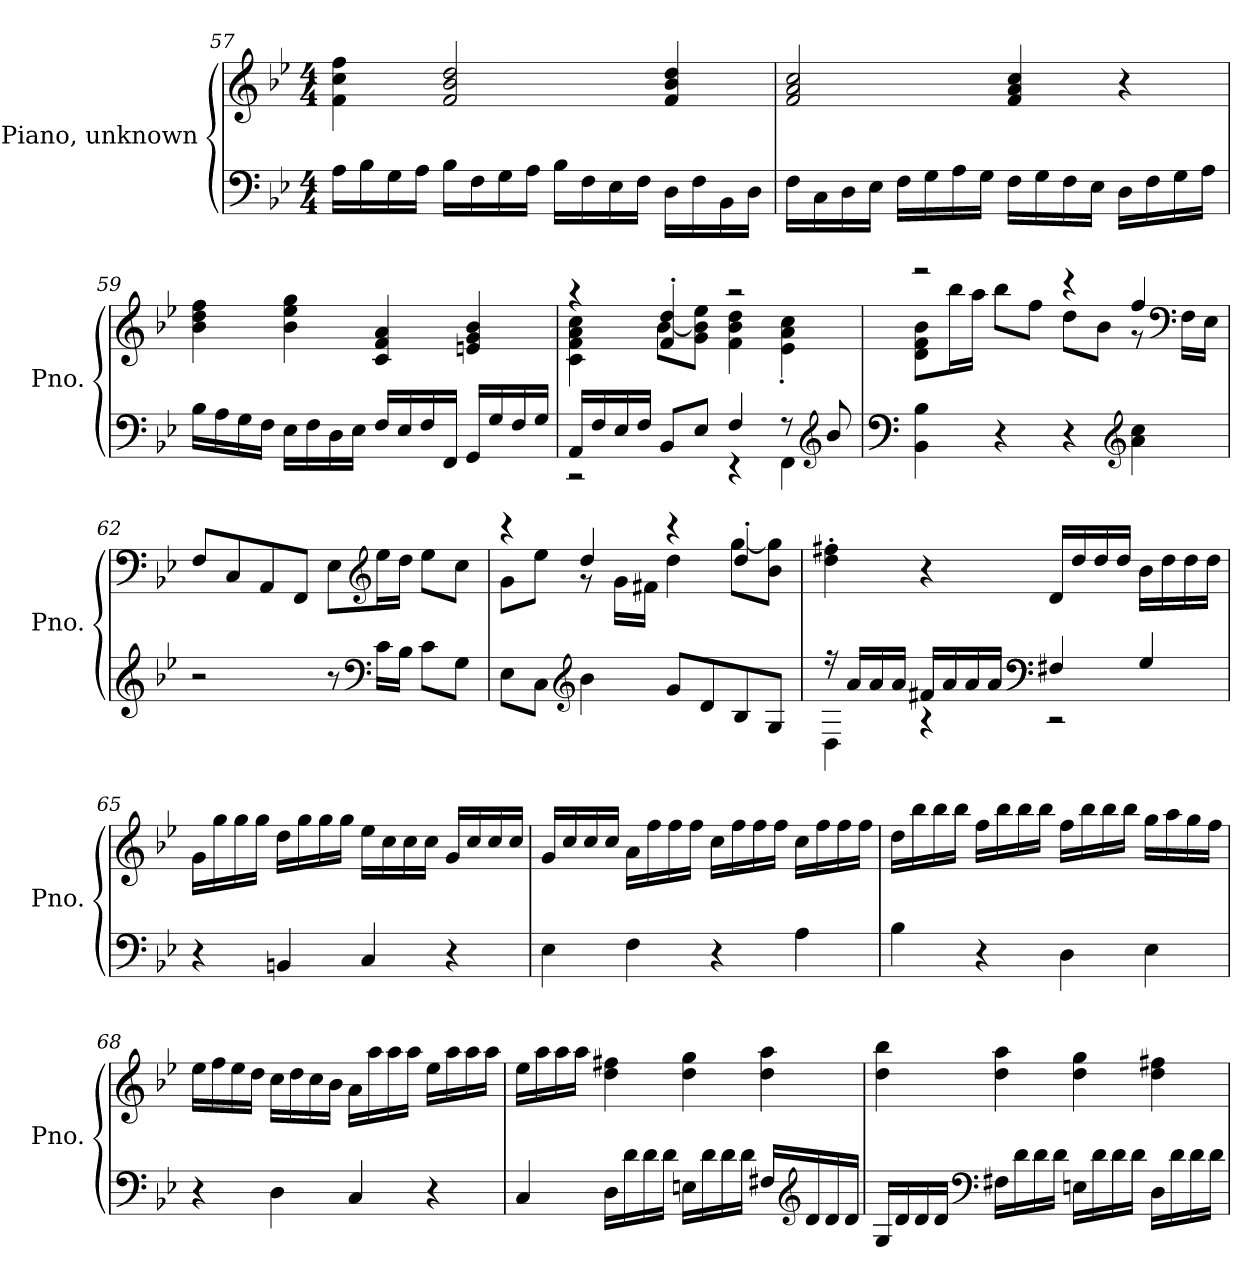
**kern	**kern
*part1	*part1
*staff2	*staff1
*I"Piano, unknown	*
*I'Pno.	*
!!LO:LB:g=z
*clefF4	*clefG2
*k[b-e-]	*k[b-e-]
*M4/4	*M4/4
=57	=57
16A\LL	4f\ 4cc\ 4ff\
16B-\	.
16G\	.
16A\JJ	.
16B-\LL	2f/ 2b-/ 2dd/
16F\	.
16G\	.
16A\JJ	.
16B-\LL	.
16F\	.
16E-\	.
16F\JJ	.
16D\LL	4f/ 4b-/ 4dd/
16F\	.
16BB-\	.
16D\JJ	.
=58	=58
16F\LL	2f/ 2a/ 2cc/
16C\	.
16D\	.
16E-\JJ	.
16F\LL	.
16G\	.
16A\	.
16G\JJ	.
16F\LL	4f/ 4a/ 4cc/
16G\	.
16F\	.
16E-\JJ	.
16D\LL	4r
16F\	.
16G\	.
16A\JJ	.
!!LO:LB:g=z
=59	=59
16B-\LL	4b-\ 4dd\ 4ff\
16A\	.
16G\	.
16F\JJ	.
16E-\LL	4b-\ 4ee-\ 4gg\
16F\	.
16D\	.
16E-\JJ	.
16F/LL	4c/ 4f/ 4a/
16E-/	.
16F/	.
16FF/JJ	.
16GG/LL	4en/ 4g/ 4b-/
16G/	.
16F/	.
16G/JJ	.
=60	=60
*^	*^
16AA/LL	2r	4r	4c\ 4f\ 4a\ 4cc\
16F/	.	.	.
16E-/	.	.	.
16F/JJ	.	.	.
8BB-/L	.	4f/' 4dd/'	[8b-\L
8E-/J	.	.	8g\ 8b-\] 8ee-\J
4F/	4r	2r	4f\ 4b-\ 4dd\
8r	4FF\	.	4e-\' 4a\' 4cc\'
*clefG2	*	*	*
8b-/	.	.	.
*v	*v	*	*
=61	=61	=61
*clefF4	*	*
4BB-\ 4B-\	2r	8d\ 8f\ 8b-\L
.	.	16bb-\L
.	.	16aa\JJ
4r	.	8bb-\L
.	.	8ff\J
4r	4r	8dd\L
.	.	8b-\J
*clefG2	*	*
4a\ 4cc\	4ff/	8r
*	*clefF4	*
.	.	16F\LL
.	.	16E-\JJ
*	*v	*v
!!LO:PB:g=z
=62	=62
2r	8F/L
.	8C/
.	8AA/
.	8FF/J
8r	8E-\L
*clefF4	*clefG2
16c\LL	16ee-\L
16B-\JJ	16dd\JJ
8c\L	8ee-\L
8G\J	8cc\J
=63	=63
*	*^
8E-\L	4r	8g\L
8C\J	.	8ee-\J
*clefG2	*	*
4b-\	4dd/	8r
.	.	16g\LL
.	.	16f#X\JJ
8g/L	4r	4dd\
8d/	.	.
8B-/	4dd'/	[8gg\L
8G/J	.	8b-\ 8gg\]J
*	*v	*v
=64	=64
*^	*
16r	4D\	4dd\' 4ff#X\'
16a/LL	.	.
16a/	.	.
16a/JJ	.	.
16f#X/LL	4r	4r
16a/	.	.
16a/	.	.
16a/JJ	.	.
*clefF4	*	*
4F#X/	2r	16d/LL
.	.	16dd/
.	.	16dd/
.	.	16dd/JJ
4G/	.	16b-\LL
.	.	16dd\
.	.	16dd\
.	.	16dd\JJ
*v	*v	*
!!LO:LB:g=z
=65	=65
4r	16g\LL
.	16gg\
.	16gg\
.	16gg\JJ
4BBn/	16dd\LL
.	16gg\
.	16gg\
.	16gg\JJ
4C/	16ee-\LL
.	16cc\
.	16cc\
.	16cc\JJ
4r	16g/LL
.	16cc/
.	16cc/
.	16cc/JJ
=66	=66
4E-\	16g/LL
.	16cc/
.	16cc/
.	16cc/JJ
4F\	16a\LL
.	16ff\
.	16ff\
.	16ff\JJ
4r	16cc\LL
.	16ff\
.	16ff\
.	16ff\JJ
4A\	16cc\LL
.	16ff\
.	16ff\
.	16ff\JJ
!!LO:LB:g=z
=67	=67
4B-\	16dd\LL
.	16bb-\
.	16bb-\
.	16bb-\JJ
4r	16ff\LL
.	16bb-\
.	16bb-\
.	16bb-\JJ
4D\	16ff\LL
.	16bb-\
.	16bb-\
.	16bb-\JJ
4E-\	16gg\LL
.	16aa\
.	16gg\
.	16ff\JJ
=68	=68
4r	16ee-\LL
.	16ff\
.	16ee-\
.	16dd\JJ
4D\	16cc\LL
.	16dd\
.	16cc\
.	16b-\JJ
4C/	16a\LL
.	16aa\
.	16aa\
.	16aa\JJ
4r	16ee-\LL
.	16aa\
.	16aa\
.	16aa\JJ
!!LO:LB:g=z
=69	=69
4C/	16ee-\LL
.	16aa\
.	16aa\
.	16aa\JJ
16D\LL	4dd\ 4ff#X\
16d\	.
16d\	.
16d\JJ	.
16En\LL	4dd\ 4gg\
16d\	.
16d\	.
16d\JJ	.
16F#X/LL	4dd\ 4aa\
*clefG2	*
16d/	.
16d/	.
16d/JJ	.
=70	=70
16G/LL	4dd\ 4bb-\
16d/	.
16d/	.
16d/JJ	.
*clefF4	*
16F#X\LL	4dd\ 4aa\
16d\	.
16d\	.
16d\JJ	.
16En\LL	4dd\ 4gg\
16d\	.
16d\	.
16d\JJ	.
16D\LL	4dd\ 4ff#X\
16d\	.
16d\	.
16d\JJ	.
=	=
*-	*-
